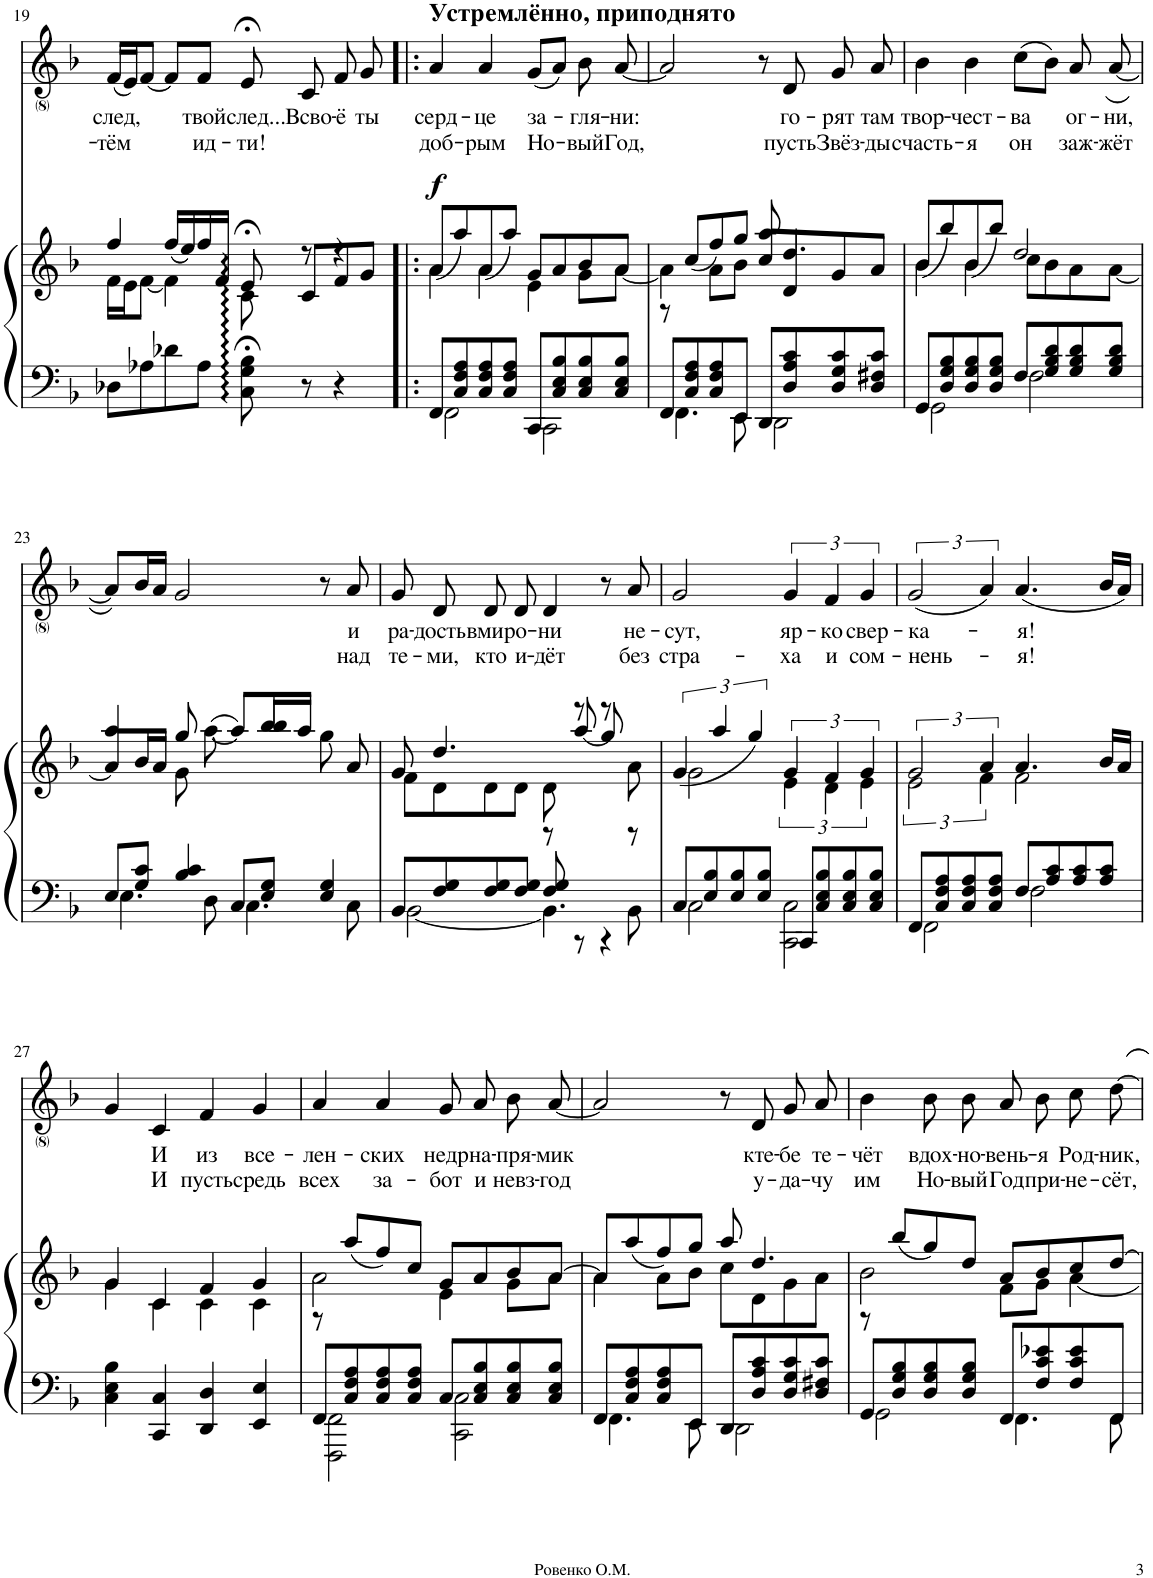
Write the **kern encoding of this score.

**kern	**kern	**dynam	**kern	**text	**text
*part2	*part2	*part2	*part1	*part1	*part1
*staff3	*staff2	*staff2/3	*staff1	*staff1	*staff1
*I"Piano	*	*	*I"Voice	*	*
*I'Pno	*	*	*	*	*
!!LO:PB:g=z
*clefF4	*clefG2	*	*clefG2	*	*
*k[b-]	*k[b-]	*	*k[b-]	*	*
*M4/4	*M4/4	*	*M4/4	*	*
*met(c)	*met(c)	*	*met(c)	*	*
=19	=19	=19	=19	=19	=19
*	*^	*	*	*	*
!	!	!	!	!	!LO:LY:b	!LO:LY:b
8D-X\L	16f\LL	4ff/	.	(16f/LL	след,	-тём
.	16e\J	.	.	16e/J)	.	.
8A-X\	[8f\J	.	.	[8f/J	.	.
8d-X\	4f\]	(16ff/LL	.	8f/L]	.	.
.	.	16ee/)	.	.	.	.
!	!	!	!	!	!LO:LY:b	!LO:LY:b
8A-\J	.	16ff/	.	8f/J	твой	ид-
.	.	16f/JJ	.	.	.	.
!	!	!	!	!	!LO:LY:b	!LO:LY:b
8C\;< 8G\;< 8B-\;<	8c\	8e;</	.	8e;</	след...	-ти!
!	!	!	!	!	!LO:LY:b	!
8r	8r	8c/L	.	8c/	Всво-	.
!	!	!	!	!	!LO:LY:b	!
4r	4r	8f/	.	8f/	-ё	.
!	!	!	!	!	!LO:LY:b	!
.	.	8g/J	.	8g/	ты	.
=20!|:	=20!|:	=20!|:	=20!|:	=20!|:	=20!|:	=20!|:
*^	*	*	*	*	*	*
!	!	!	!	!	!LO:TX:a:B:t=Устремлённо, приподнято	!	!
!	!	!	!	!LO:DY:a	!	!LO:LY:b	!LO:LY:b
2FF\	8FF/L	4a\	(8a/L	f	4a/	серд-	доб-
.	8C/ 8F/ 8A/	.	8aa/)	.	.	.	.
!	!	!	!	!	!	!LO:LY:b	!LO:LY:b
.	8C/ 8F/ 8A/	4a\	(8a/	.	4a/	-це	-рым
.	8C/ 8F/ 8A/J	.	8aa/J)	.	.	.	.
!	!	!	!	!	!	!LO:LY:b	!LO:LY:b
2CC\	8CC/L	4e\	8g/L	.	(8g/L	за-	Но-
.	8C/ 8E/ 8B-/	.	8a/	.	8a/J)	.	.
!	!	!	!	!	!	!LO:LY:b	!LO:LY:b
.	8C/ 8E/ 8B-/	8g\L	8b-/	.	8b-\	-гля-	-вый
!	!	!	!	!	!	!LO:LY:b	!LO:LY:b
.	8C/ 8E/ 8B-/J	8a\J	[<8a/J	.	[8a/	-ни:	Год,
=21	=21	=21	=21	=21	=21	=21	=21
4.FF\	8FF/L	4a\]	8r	.	2a/]	.	.
.	8C/ 8F/ 8A/	.	(8cc/L	.	.	.	.
.	8C/ 8F/ 8A/	8a\L	8ff/)	.	.	.	.
8EE\	8EE/J	8b-\J	8gg/J	.	.	.	.
2DD\	8DD/L	8cc/L	8aa/	.	8r	.	.
!	!	!	!	!	!	!LO:LY:b	!LO:LY:b
.	8D/ 8A/ 8c/	8d/	4.dd/	.	8d/	го-	пусть
!	!	!	!	!	!	!LO:LY:b	!LO:LY:b
.	8D/ 8G/ 8c/	8g/	.	.	8g/	-рят	Звёз-
!	!	!	!	!	!	!LO:LY:b	!LO:LY:b
.	8D/ 8F#X/ 8c/J	8a/J	.	.	8a/	там	-ды
=22	=22	=22	=22	=22	=22	=22	=22
!	!	!	!	!	!	!LO:LY:b	!LO:LY:b
2GG\	8GG/L	4b-\	(8b-/L	.	4b-\	твор-	счасть-
.	8D/ 8G/ 8B-/	.	8bb-/)	.	.	.	.
!	!	!	!	!	!	!LO:LY:b	!LO:LY:b
.	8D/ 8G/ 8B-/	4b-\	(8b-/	.	4b-\	-чест-	-я
.	8D/ 8G/ 8B-/J	.	8bb-/J)	.	.	.	.
!	!	!	!	!	!	!LO:LY:b	!LO:LY:b
2F\	8F/L	8cc\L	2dd/	.	(8cc\L	-ва	он
.	8G/ 8B-/ 8d/	8b-\	.	.	8b-\J)	.	.
!	!	!	!	!	!	!LO:LY:b	!LO:LY:b
.	8G/ 8B-/ 8d/	8a\	.	.	8a/	ог-	заж-
!	!	!	!	!	!	!LO:LY:b	!LO:LY:b
.	8G/ 8B-/ 8d/J	[8a\J	.	.	(<[8a/	-ни,	-жёт
!!LO:LB:g=z
=23	=23	=23	=23	=23	=23	=23	=23
4.E\	8E/L	8a/L]	4aa/	.	8a/L])	.	.
.	8G/ 8c/J	16b-/L	.	.	16b-/L	.	.
.	.	16a/JJ	.	.	16a/JJ	.	.
.	4B-/ 4c/	8g\	8gg/	.	2g/	.	.
8D\	.	([<8aa\	4ryy	.	.	.	.
4.C\	8C/L	8aa/L])	.	.	.	.	.
.	8E/ 8G/J	16bb-/L	4bb-/	.	.	.	.
.	.	16aa/JJ	.	.	.	.	.
.	4E/ 4G/	8gg\	.	.	8r	.	.
!	!	!	!	!	!	!LO:LY:b	!LO:LY:b
8C\	.	8a/	8ryy	.	8a/	и	над
=24	=24	=24	=24	=24	=24	=24	=24
!	!	!	!	!	!	!LO:LY:b	!LO:LY:b
[2BB-\	8BB-/L	8f\L	8g/	.	8g/	ра-	те-
!	!	!	!	!	!	!LO:LY:b	!LO:LY:b
.	8F/ 8G/	8d\	4.dd/	.	8d/	-дость	-ми,
!	!	!	!	!	!	!LO:LY:b	!LO:LY:b
.	8F/ 8G/	8d\	.	.	8d/	вмир	кто
!	!	!	!	!	!	!LO:LY:b	!LO:LY:b
.	8F/ 8G/J	8d\J	.	.	8d/	о-	и-
!	!	!	!	!	!	!LO:LY:b	!LO:LY:b
4.BB-\]	8F/ 8G/	8d\	8r	.	4d/	-ни	-дёт
.	8r	8r	(8aa/	.	.	.	.
.	4r	8r	8gg/)	.	8r	.	.
!	!	!	!	!	!	!LO:LY:b	!LO:LY:b
8BB-\	.	8a\	8r	.	8a/	не-	без
=25	=25	=25	=25	=25	=25	=25	=25
!	!	!	!	!	!	!LO:LY:b	!LO:LY:b
2C\	8C/L	2g\	(6g/	.	2g/	-сут,	стра-
.	8E/ 8B-/	.	.	.	.	.	.
.	.	.	6aa/	.	.	.	.
.	8E/ 8B-/	.	.	.	.	.	.
.	.	.	6gg/)	.	.	.	.
.	8E/ 8B-/J	.	.	.	.	.	.
!	!	!	!	!	!	!LO:LY:b	!LO:LY:b
2CC\ 2C\	8CC/L	6e\	6g/	.	6g/	яр-	-ха
.	8C/ 8E/ 8B-/	.	.	.	.	.	.
!	!	!	!	!	!	!LO:LY:b	!LO:LY:b
.	.	6d\	6f/	.	6f/	-ко	и
.	8C/ 8E/ 8B-/	.	.	.	.	.	.
!	!	!	!	!	!	!LO:LY:b	!LO:LY:b
.	.	6e\	6g/	.	6g/	свер-	сом-
.	8C/ 8E/ 8B-/J	.	.	.	.	.	.
=26	=26	=26	=26	=26	=26	=26	=26
!	!	!	!	!	!	!LO:LY:b	!LO:LY:b
2FF\	8FF/L	3e\	3g/	.	(3g/	-ка-	-нень-
.	8C/ 8F/ 8A/	.	.	.	.	.	.
.	8C/ 8F/ 8A/	.	.	.	.	.	.
.	.	6f\	6a/	.	6a/)	.	.
.	8C/ 8F/ 8A/J	.	.	.	.	.	.
!	!	!	!	!	!	!LO:LY:b	!LO:LY:b
2F\	8F/L	2f\	4.a/	.	(4.a/	-я!	-я!
.	8A/ 8c/	.	.	.	.	.	.
.	8A/ 8c/	.	.	.	.	.	.
.	8A/ 8c/J	.	16b-/LL	.	16b-/LL	.	.
.	.	.	16a/JJ	.	16a/JJ)	.	.
*v	*v	*	*	*	*	*	*
!!LO:LB:g=z
=27	=27	=27	=27	=27	=27	=27
4C\ 4E\ 4B-\	4g\	4g/	.	4g/	.	.
!	!	!	!	!	!LO:LY:b	!LO:LY:b
4CC/ 4C/	4c\	4c/	.	4c/	И	И
!	!	!	!	!	!LO:LY:b	!LO:LY:b
4DD/ 4D/	4c\	4f/	.	4f/	из	пусть
!	!	!	!	!	!LO:LY:b	!LO:LY:b
4EE/ 4E/	4c\	4g/	.	4g/	все-	средь
=28	=28	=28	=28	=28	=28	=28
*^	*	*	*	*	*	*
!	!	!	!	!	!	!LO:LY:b	!LO:LY:b
2FFF\ 2FF\	8FF/L	2a\	8r	.	4a/	-лен-	всех
.	8C/ 8F/ 8A/	.	(8aa/L	.	.	.	.
!	!	!	!	!	!	!LO:LY:b	!LO:LY:b
.	8C/ 8F/ 8A/	.	8ff/)	.	4a/	-ских	за-
.	8C/ 8F/ 8A/J	.	8cc/J	.	.	.	.
!	!	!	!	!	!	!LO:LY:b	!LO:LY:b
2CC\ 2C\	8C/L	4e\	8g/L	.	8g/	недр	-бот
!	!	!	!	!	!	!LO:LY:b	!LO:LY:b
.	8C/ 8E/ 8B-/	.	8a/	.	8a/	на-	и
!	!	!	!	!	!	!LO:LY:b	!LO:LY:b
.	8C/ 8E/ 8B-/	8g\L	8b-/	.	8b-\	-пря-	невз-
!	!	!	!	!	!	!LO:LY:b	!LO:LY:b
.	8C/ 8E/ 8B-/J	8a\J	[8a/J	.	[8a/	-мик	-год
=29	=29	=29	=29	=29	=29	=29	=29
4.FF\	8FF/L	4a\	8a/L]	.	2a/]	.	.
.	8C/ 8F/ 8A/	.	(8aa/	.	.	.	.
.	8C/ 8F/ 8A/	8a\L	8ff/)	.	.	.	.
8EE\	8EE/J	8b-\J	8gg/J	.	.	.	.
2DD\	8DD/L	8cc\L	8aa/	.	8r	.	.
!	!	!	!	!	!	!LO:LY:b	!LO:LY:b
.	8D/ 8A/ 8c/	8d\	4.dd/	.	8d/	кте-	у-
!	!	!	!	!	!	!LO:LY:b	!LO:LY:b
.	8D/ 8G/ 8c/	8g\	.	.	8g/	-бе	-да-
!	!	!	!	!	!	!LO:LY:b	!LO:LY:b
.	8D/ 8F#X/ 8c/J	8a\J	.	.	8a/	те-	-чу
=30	=30	=30	=30	=30	=30	=30	=30
!	!	!	!	!	!	!LO:LY:b	!LO:LY:b
2GG\	8GG/L	2b-\	8r	.	4b-\	-чёт	им
.	8D/ 8G/ 8B-/	.	(8bb-/L	.	.	.	.
!	!	!	!	!	!	!LO:LY:b	!LO:LY:b
.	8D/ 8G/ 8B-/	.	8gg/)	.	8b-\	вдох-	Но-
!	!	!	!	!	!	!LO:LY:b	!LO:LY:b
.	8D/ 8G/ 8B-/J	.	8dd/J	.	8b-\	-но-	-вый
!	!	!	!	!	!	!LO:LY:b	!LO:LY:b
4.FF\	8FF/L	8f\L	8a/L	.	8a/	-вень-	Год
!	!	!	!	!	!	!LO:LY:b	!LO:LY:b
.	8F/ 8c/ 8e-X/	8g\J	8b-/	.	8b-\	-я	при-
!	!	!	!	!	!	!LO:LY:b	!LO:LY:b
.	8F/ 8c/ 8e-/	[4a\	8cc/	.	8cc\	Род-	-не-
!	!	!	!	!	!	!LO:LY:b	!LO:LY:b
8FF\	8FF/J	.	[8dd/J	.	[8dd\	-ник,	-сёт,
*v	*v	*	*	*	*	*	*
*	*v	*v	*	*	*	*
=	=	=	=	=	=
*-	*-	*-	*-	*-	*-
